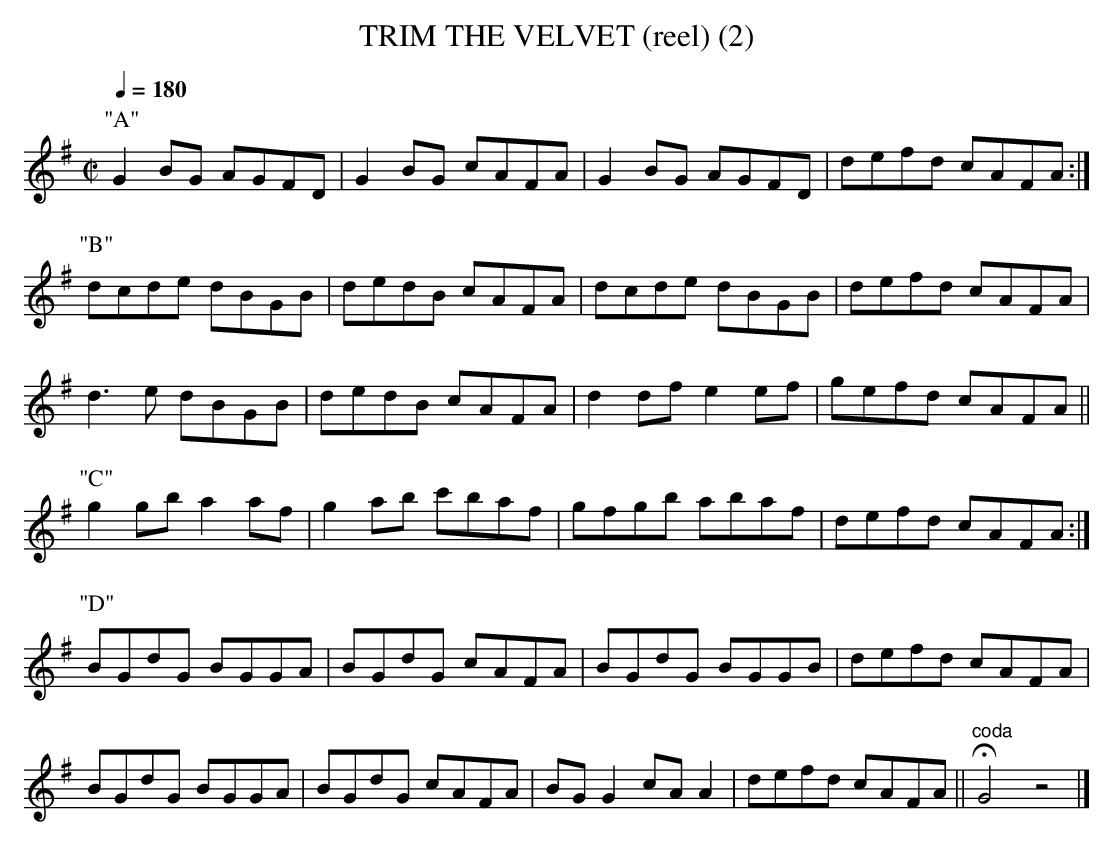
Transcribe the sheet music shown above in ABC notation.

X:1
T:TRIM THE VELVET (reel) (2)
Q:1/4=180
M:C|
L:1/8
K:G
P:"A"
G2BG AGFD|G2BG cAFA|G2BG AGFD|defd cAFA:|
P:"B"
dcde dBGB|dedB cAFA|dcde dBGB|defd cAFA|
d3e dBGB|dedB cAFA|d2df e2ef|gefd cAFA||
P:"C"
g2gb a2af|g2ab c'baf|gfgb abaf|defd cAFA:|
P:"D"
BGdG BGGA|BGdG cAFA|BGdG BGGB|defd cAFA|
BGdG BGGA|BGdG cAFA|BGG2 cAA2|defd cAFA||\
"^coda"HG4z4|]
